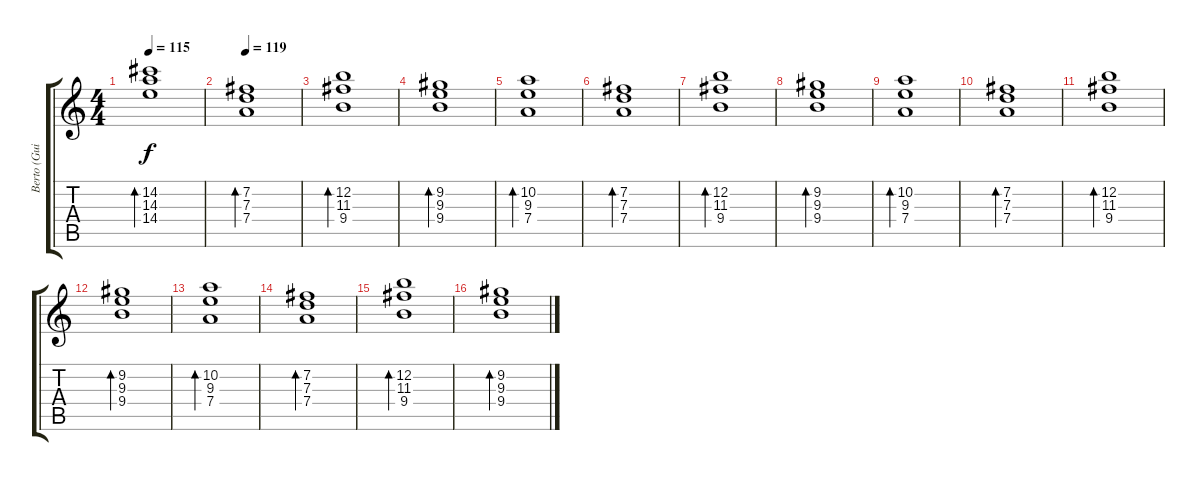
\track ("Berto (Guitar)" "Berto (Gui") {instrument acousticguitarsteel}
\staff {score tabs}
\tuning (E4 B3 G3 D3 A2 E2) {hide}
\ts (4 4)
\tempo 115
\clef g2
\ks c
(14.2 14.3 14.4).1{bd 240 dy f} |
\tempo 119
(7.2 7.3 7.4).1{bd 120} |
(12.2 11.3 9.4).1{bd 120} |
(9.2 9.3 9.4).1{bd 120} |
(10.2 9.3 7.4).1{bd 120} |
(7.2 7.3 7.4).1{bd 120} |
(12.2 11.3 9.4).1{bd 120} |
(9.2 9.3 9.4).1{bd 120} |
(10.2 9.3 7.4).1{bd 120} |
(7.2 7.3 7.4).1{bd 120} |
(12.2 11.3 9.4).1{bd 120} |
(9.2 9.3 9.4).1{bd 120} |
(10.2 9.3 7.4).1{bd 120} |
(7.2 7.3 7.4).1{bd 120} |
(12.2 11.3 9.4).1{bd 120} |
(9.2 9.3 9.4).1{bd 120}
